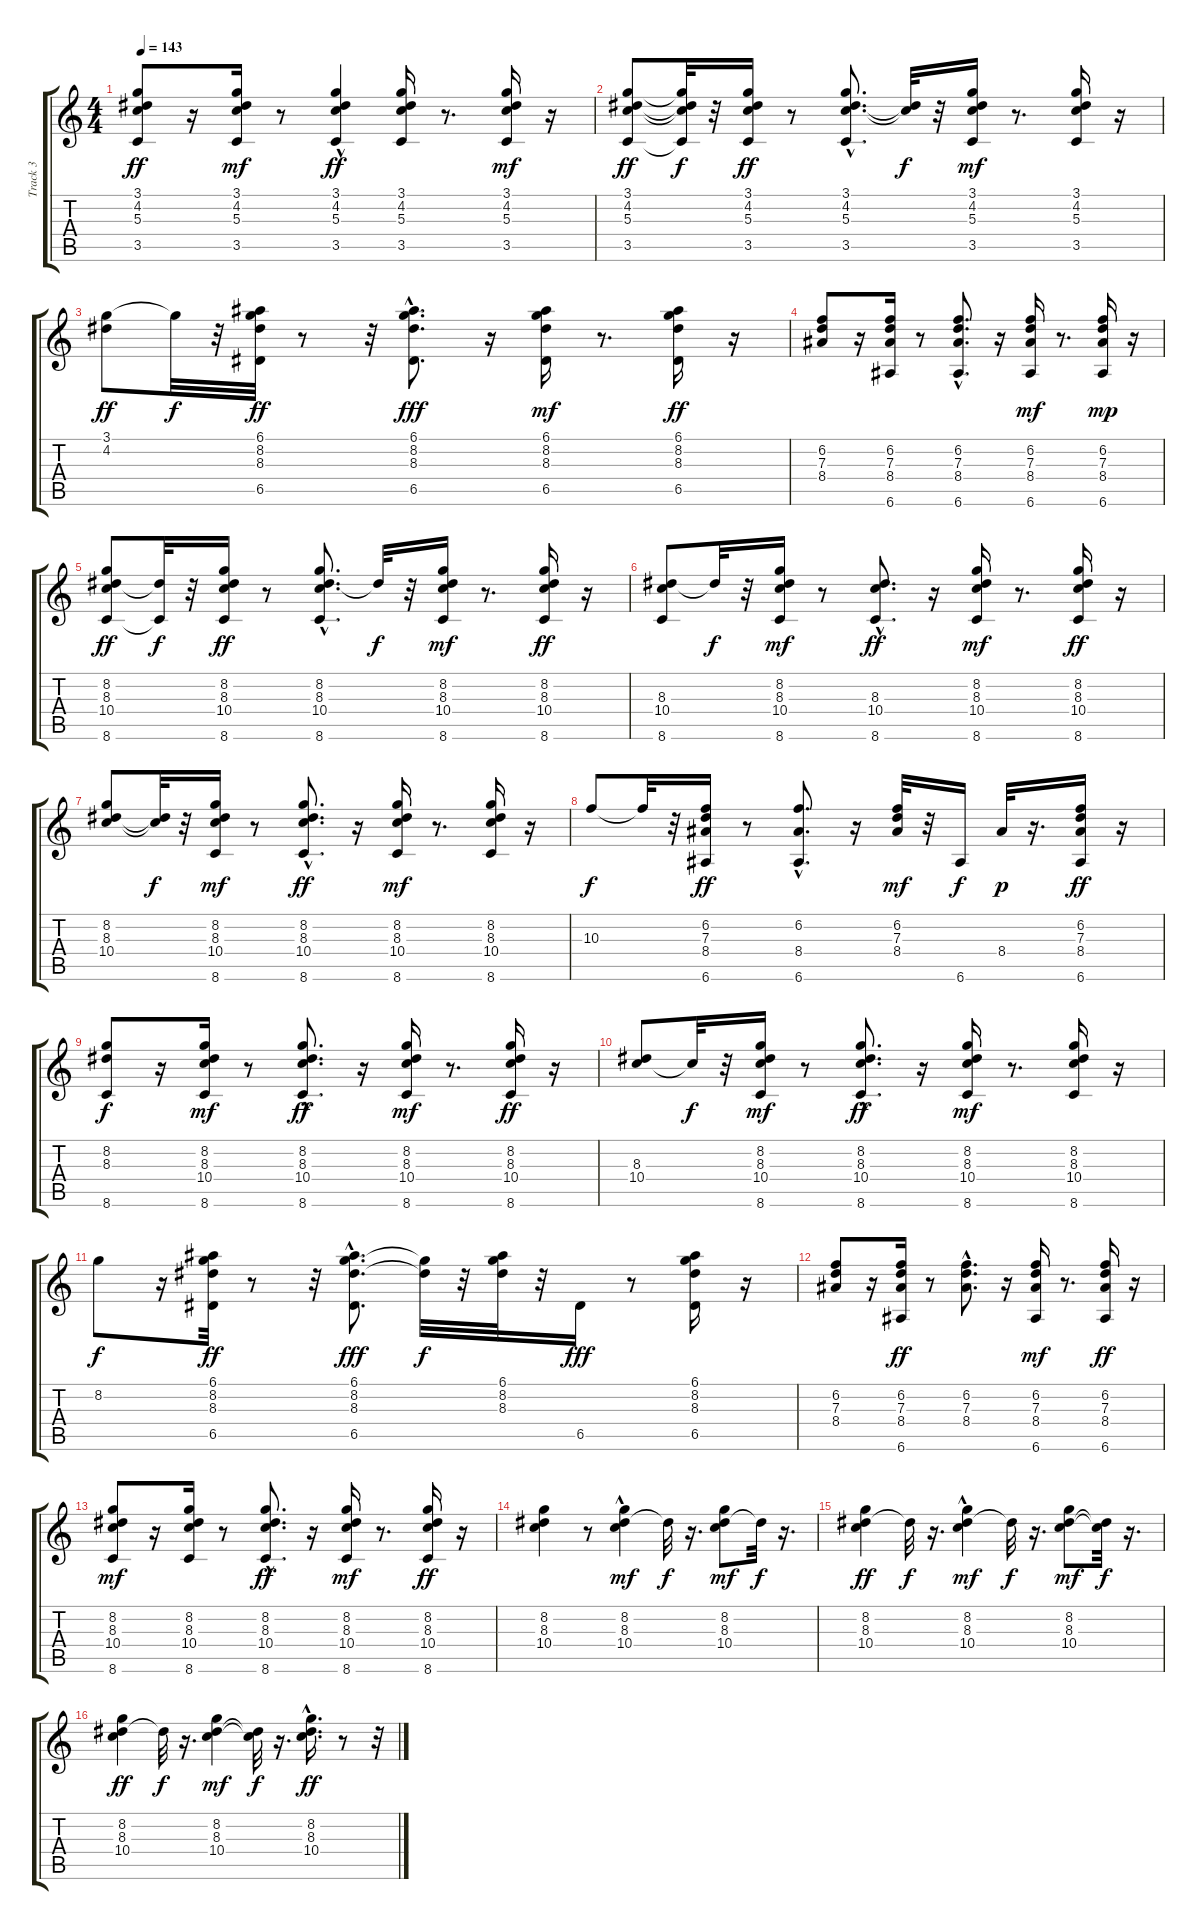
\track ("Track 3" "Track 3") {instrument acousticguitarnylon}
\staff {score tabs}
\tuning (E4 B3 G3 D3 A2 E2) {hide}
\ts (4 4)
\tempo 143
\clef g2
\ks c
(3.1 4.2 5.3 3.5).8{dy ff} r.16 (3.1 4.2 5.3 3.5).16{dy mf} r.8 (3.1{hac} 4.2{hac} 5.3{hac} 3.5).4{dy ff} (3.1 4.2 5.3 3.5).16 r.8{d} (3.1 4.2 5.3 3.5).16{dy mf} r.16 |
(3.1 4.2 5.3 3.5).8{dy ff} (3.1{t} 4.2{t} 5.3{t} 3.5{t}).32{dy f} r.32 (3.1 4.2 5.3 3.5).16{dy ff} r.8 (3.1{hac} 4.2{hac} 5.3{hac} 3.5{hac}).8{d} (4.2{t} 5.3{t}).32{dy f} r.32 (3.1 4.2 5.3 3.5).16{dy mf} r.8{d} (3.1 4.2 5.3 3.5).16 r.16 |
(3.1 4.2).8{dy ff} 3.1{t}.32{dy f} r.32 (6.1 8.2 8.3 6.5).32{dy ff} r.8 r.32 (6.1 8.2{hac} 8.3{hac} 6.5).8{d dy fff} r.16 (6.1 8.2 8.3 6.5).16{dy mf} r.8{d} (6.1 8.2 8.3 6.5).16{dy ff} r.16 |
(6.2 7.3 8.4).8 r.16 (6.2 7.3 8.4 6.6).16 r.8 (6.2{hac} 7.3{hac} 8.4{hac} 6.6).8{d} r.16 (6.2 7.3 8.4 6.6).16{dy mf} r.8{d} (6.2 7.3 8.4 6.6).16{dy mp} r.16 |
(8.2 8.3 10.4 8.6).8{dy ff} (8.3{t} 8.6{t}).32{dy f} r.32 (8.2 8.3 10.4 8.6).16{dy ff} r.8 (8.2{hac} 8.3{hac} 10.4{hac} 8.6{hac}).8{d} 8.3{t}.32{dy f} r.32 (8.2 8.3 10.4 8.6).16{dy mf} r.8{d} (8.2 8.3 10.4 8.6).16{dy ff} r.16 |
(8.3 10.4 8.6).8 8.3{t}.32{dy f} r.32 (8.2 8.3 10.4 8.6).16{dy mf} r.8 (8.3{hac} 10.4{hac} 8.6{hac}).8{d dy ff} r.16 (8.2 8.3 10.4 8.6).16{dy mf} r.8{d} (8.2 8.3 10.4 8.6).16{dy ff} r.16 |
(8.2 8.3 10.4).8 (8.3{t} 10.4{t}).32{dy f} r.32 (8.2 8.3 10.4 8.6).16{dy mf} r.8 (8.2{hac} 8.3{hac} 10.4{hac} 8.6).8{d dy ff} r.16 (8.2 8.3 10.4 8.6).16{dy mf} r.8{d} (8.2 8.3 10.4 8.6).16 r.16 |
10.3.8{dy f} 10.3{t}.32 r.32 (6.2 7.3 8.4 6.6).16{dy ff} r.8 (6.2{hac} 8.4{hac} 6.6{hac}).8{d} r.16 (6.2 7.3 8.4).32{dy mf} r.32 6.6.16{dy f} 8.4.32{dy p} r.16{d} (6.2 7.3 8.4 6.6).16{dy ff} r.16 |
(8.2 8.3 8.6).8{dy f} r.16 (8.2 8.3 10.4 8.6).16{dy mf} r.8 (8.2{hac} 8.3{hac} 10.4{hac} 8.6{hac}).8{d dy ff} r.16 (8.2 8.3 10.4 8.6).16{dy mf} r.8{d} (8.2 8.3 10.4 8.6).16{dy ff} r.16 |
(8.3 10.4).8 10.4{t}.32{dy f} r.32 (8.2 8.3 10.4 8.6).16{dy mf} r.8 (8.2{hac} 8.3{hac} 10.4{hac} 8.6{hac}).8{d dy ff} r.16 (8.2 8.3 10.4 8.6).16{dy mf} r.8{d} (8.2 8.3 10.4 8.6).16 r.16 |
8.2.8{dy f} r.16 (6.1 8.2 8.3 6.5).32{dy ff} r.8 r.32 (6.1{hac} 8.2{hac} 8.3{hac} 6.5{hac}).8{d dy fff} (8.2{t} 8.3{t}).32{dy f} r.32 (6.1 8.2 8.3).32 r.32 6.5.16{dy fff} r.8 (6.1 8.2 8.3 6.5).16 r.16 |
(6.2 7.3 8.4).8 r.16 (6.2 7.3 8.4 6.6).16{dy ff} r.8 (6.2{hac} 7.3{hac} 8.4{hac}).8{d} r.16 (6.2 7.3 8.4 6.6).16{dy mf} r.8{d} (6.2 7.3 8.4 6.6).16{dy ff} r.16 |
(8.2 8.3 10.4 8.6).8{dy mf} r.16 (8.2 8.3 10.4 8.6).16 r.8 (8.2{hac} 8.3{hac} 10.4{hac} 8.6{hac}).8{d dy ff} r.16 (8.2 8.3 10.4 8.6).16{dy mf} r.8{d} (8.2 8.3 10.4 8.6).16{dy ff} r.16 |
(8.2 8.3 10.4).4 r.8 (8.2{hac} 8.3 10.4).4{dy mf} 8.3{t}.32{dy f} r.16{d} (8.2 8.3 10.4).8{dy mf} 8.3{t}.32{dy f} r.16{d} |
(8.2 8.3 10.4).4{dy ff} 8.3{t}.32{dy f} r.16{d} (8.2{hac} 8.3 10.4).4{dy mf} 8.3{t}.32{dy f} r.16{d} (8.2 8.3 10.4).8{dy mf} (8.3{t} 10.4{t}).32{dy f} r.16{d} |
(8.2 8.3 10.4).4{dy ff} 8.3{t}.32{dy f} r.16{d} (8.2 8.3 10.4).4{dy mf} (8.3{t} 10.4{t}).32{dy f} r.16{d} (8.2 8.3{hac} 10.4{hac}).16{d dy ff} r.8 r.32
